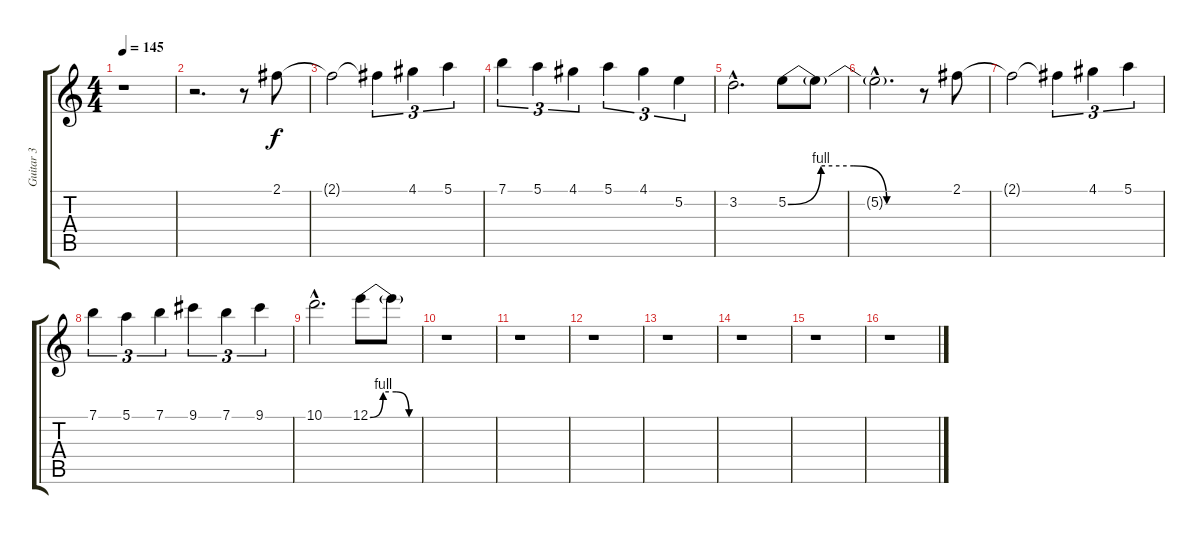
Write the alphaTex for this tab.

\track ("Guitar 3" "Guitar 3") {instrument distortionguitar}
\staff {score tabs}
\tuning (E4 B3 G3 D3 A2 E2) {hide}
\ts (4 4)
\tempo 145
\clef g2
\ks c
r.1{dy f} |
r.2{d} r.8 2.1.8 |
2.1{t}.2 2.1{t}.4{tu (3 2)} 4.1.4{tu (3 2)} 5.1.4{tu (3 2)} |
7.1.4{tu (3 2)} 5.1.4{tu (3 2)} 4.1.4{tu (3 2)} 5.1.4{tu (3 2)} 4.1.4{tu (3 2)} 5.2.4{tu (3 2)} |
3.2{hac}.2{d} 5.2{be (custom 0 0 15 4 30 4 45 0 60 0)}.8 5.2{t}.8 |
5.2{hac t}.2{d} r.8 2.1.8 |
2.1{t}.2 2.1{t}.4{tu (3 2)} 4.1.4{tu (3 2)} 5.1.4{tu (3 2)} |
7.1.4{tu (3 2)} 5.1.4{tu (3 2)} 7.1.4{tu (3 2)} 9.1.4{tu (3 2)} 7.1.4{tu (3 2)} 9.1.4{tu (3 2)} |
10.1{hac}.2{d} 12.1{be (custom 0 0 15 4 30 4 45 0 60 0)}.8 12.1{t}.8 |
r.1 |
r.1 |
r.1 |
r.1 |
r.1 |
r.1 |
r.1
